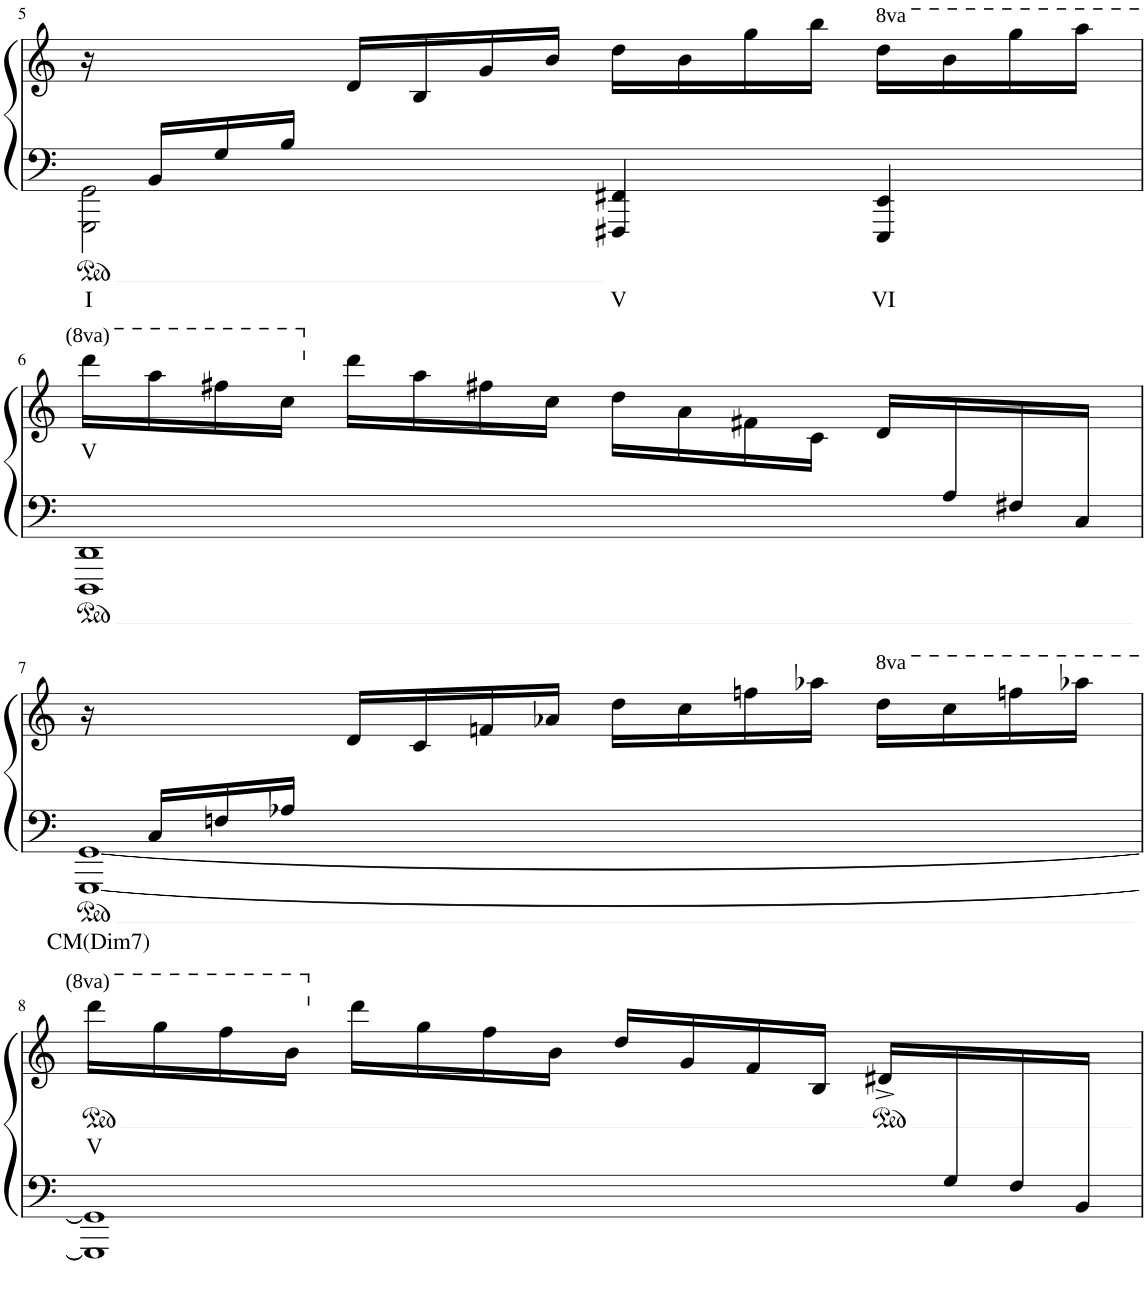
**kern	**text	**kern	**text
*part1	*part1	*part1	*part1
*staff2	*staff2	*staff1	*staff1
*I"Piano	*	*	*
*I'Pno	*	*	*
!!LO:PB:g=z
*clefF4	*	*clefG2	*
*k[]	*	*k[]	*
*M4/4	*	*M4/4	*
*met(c)	*	*met(c)	*
=5	=5	=5	=5
*^	*	*	*
!	!	!LO:LY:b	!	!
16ryy	2GGG\ 2GG\	I	16r	.
16BB/LL	.	.	8.ryy	.
16G/	.	.	.	.
16B/JJ	.	.	.	.
2.ryy	.	.	16d/LL	.
.	.	.	16B/	.
.	.	.	16g/	.
.	.	.	16b/JJ	.
!	!	!LO:LY:b	!	!
.	4FFF#X/ 4FF#X/	V	16dd\LL	.
.	.	.	16b\	.
.	.	.	16gg\	.
.	.	.	16bb\JJ	.
!	!	!LO:LY:b	!	!
*	*	*	*8va	*
.	4EEE/ 4EE/	VI	16ddd\LL	.
.	.	.	16bb\	.
.	.	.	16ggg\	.
.	.	.	16aaa\JJ	.
!!LO:LB:g=z
=6	=6	=6	=6	=6
!	!	!	!	!LO:LY:b
16ryy	1DDD 1DD	.	16dddd\LL	V
.	.	.	16aaa\	.
.	.	.	16fff#X\	.
.	.	.	16ccc\JJ	.
*	*	*	*X8va	*
.	.	.	16ddd\LL	.
.	.	.	16aa\	.
.	.	.	16ff#X\	.
.	.	.	16cc\JJ	.
.	.	.	16dd\LL	.
.	.	.	16a\	.
.	.	.	16f#X\	.
.	.	.	16c\JJ	.
.	.	.	16d/LL	.
16A/	.	.	8.ryy	.
16F#X/	.	.	.	.
16C/JJ	.	.	.	.
!!LO:LB:g=z
=7	=7	=7	=7	=7
!	!	!LO:LY:b	!	!
16ryy	[1GGG [<1GG	CM(Dim7)	16r	.
16C/LL	.	.	8.ryy	.
16Fn/	.	.	.	.
16A-X/JJ	.	.	.	.
2.ryy	.	.	16d/LL	.
.	.	.	16c/	.
.	.	.	16fn/	.
.	.	.	16a-X/JJ	.
.	.	.	16dd\LL	.
.	.	.	16cc\	.
.	.	.	16ffn\	.
.	.	.	16aa-X\JJ	.
*	*	*	*8va	*
.	.	.	16ddd\LL	.
.	.	.	16ccc\	.
.	.	.	16fffn\	.
.	.	.	16aaa-X\JJ	.
!!LO:LB:g=z
=8	=8	=8	=8	=8
!	!	!	!	!LO:LY:b
16ryy	1GGG] 1GG]	.	16dddd\LL	V
.	.	.	16ggg\	.
.	.	.	16fff\	.
.	.	.	16bb\JJ	.
*	*	*	*X8va	*
.	.	.	16ddd\LL	.
.	.	.	16gg\	.
.	.	.	16ff\	.
.	.	.	16b\JJ	.
.	.	.	16dd/LL	.
.	.	.	16g/	.
.	.	.	16f/	.
.	.	.	16B/JJ	.
.	.	.	16d#X^/LL	.
16G/	.	.	8.ryy	.
16F/	.	.	.	.
16BB/JJ	.	.	.	.
*v	*v	*	*	*
=	=	=	=
*-	*-	*-	*-
